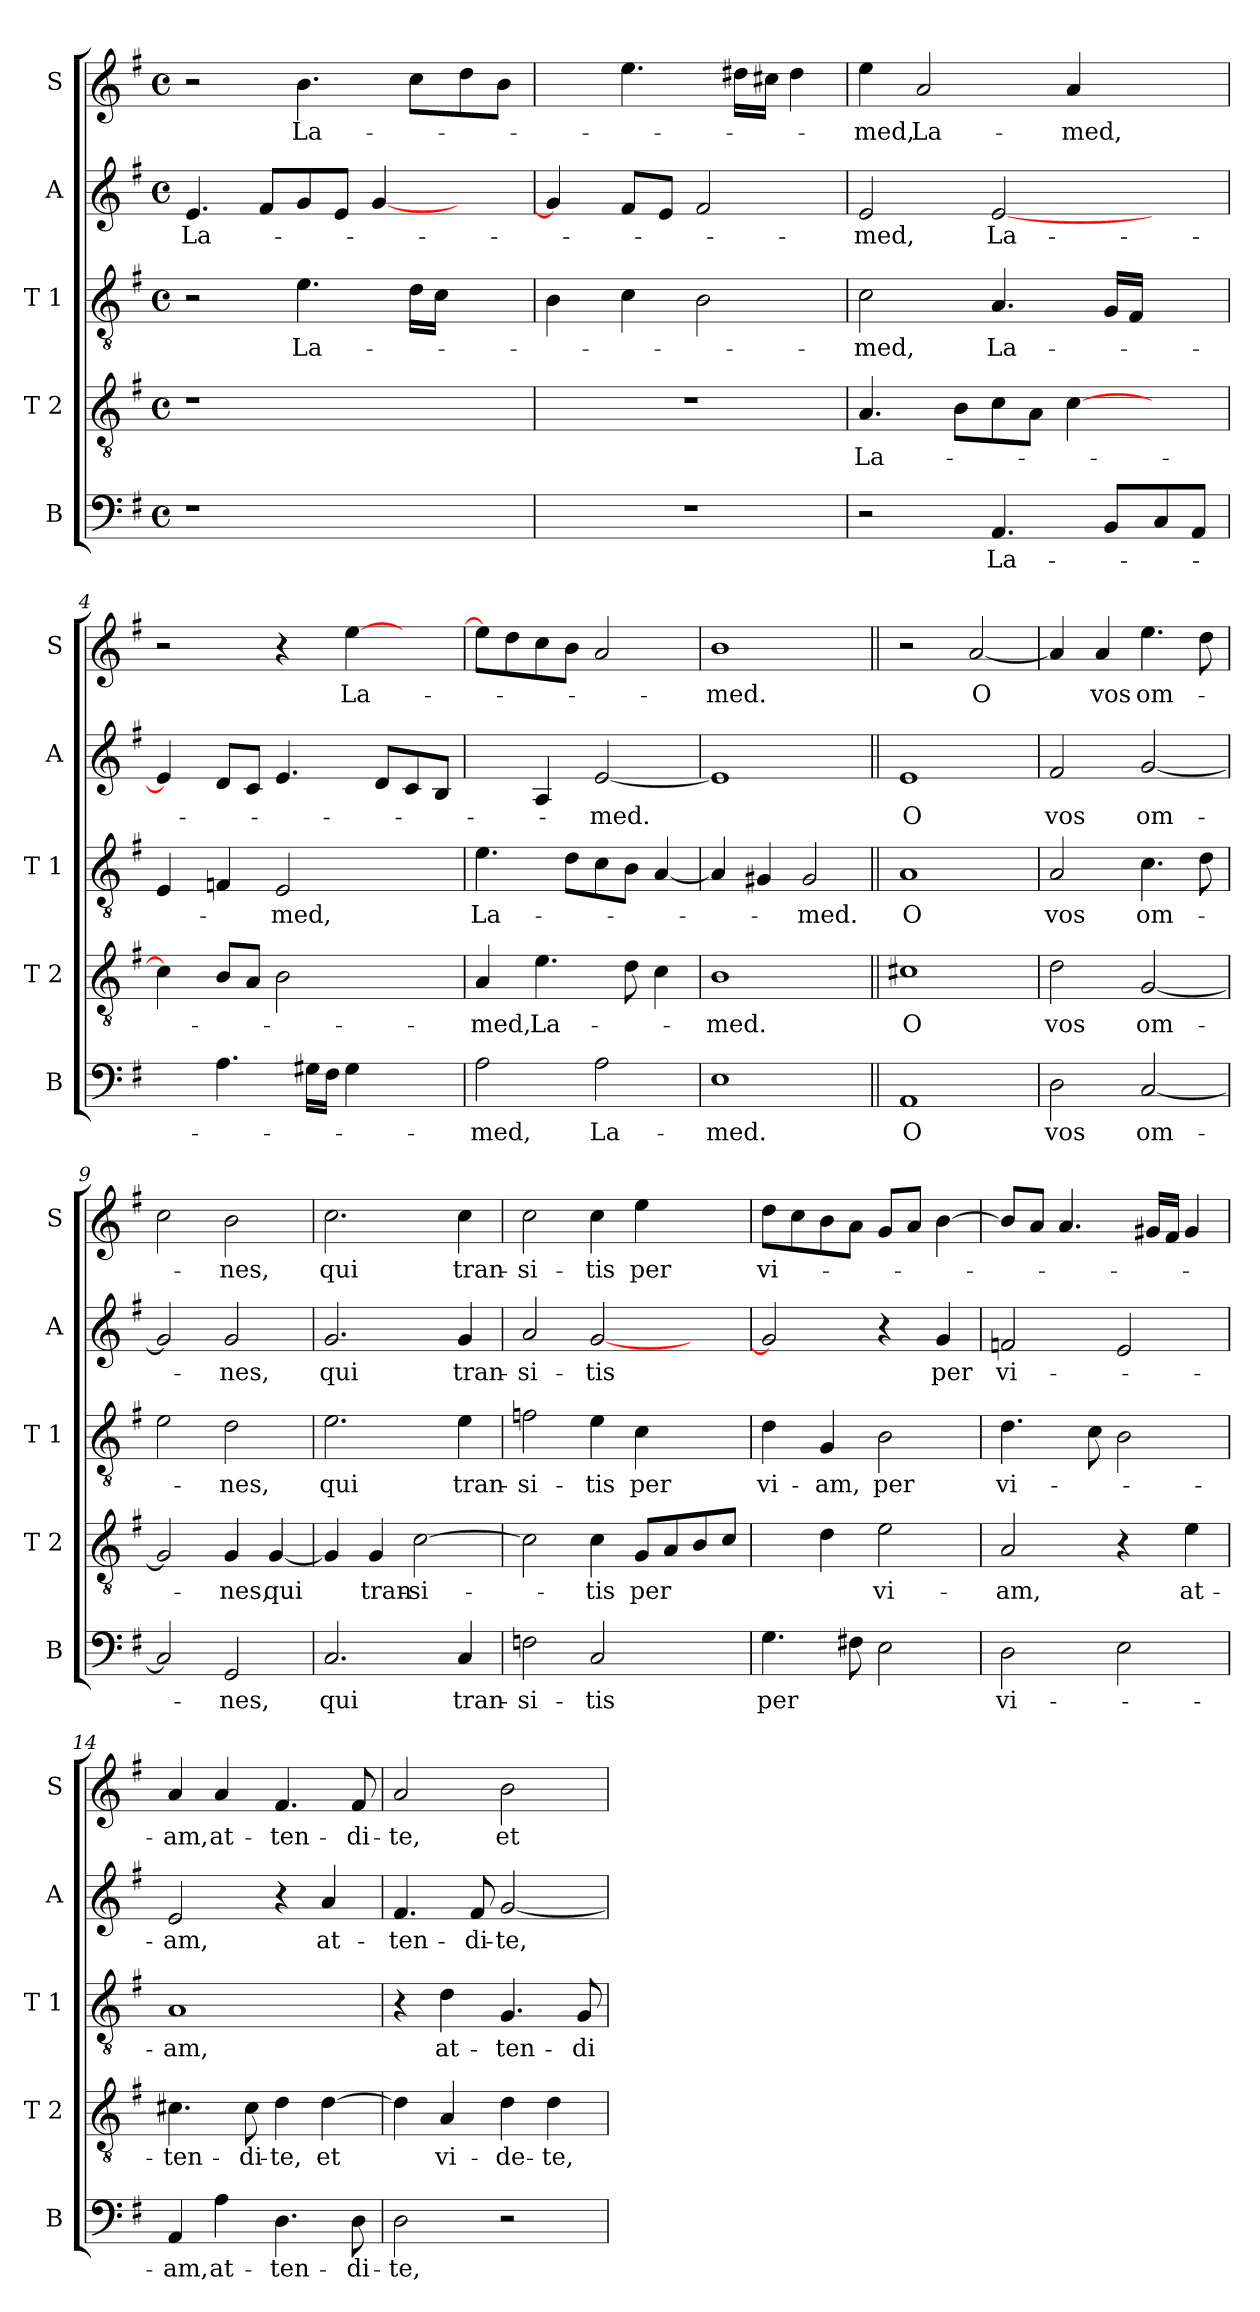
**kern	**text	**kern	**text	**kern	**text	**kern	**text	**kern	**text
*part5	*part5	*part4	*part4	*part3	*part3	*part2	*part2	*part1	*part1
*staff5	*staff5	*staff4	*staff4	*staff3	*staff3	*staff2	*staff2	*staff1	*staff1
*I"B	*	*I"T 2	*	*I"T 1	*	*I"A	*	*I"S	*
*I'B	*	*I'T 2	*	*I'T 1	*	*I'A	*	*I'S	*
*clefF4	*	*clefGv2	*	*clefGv2	*	*clefG2	*	*clefG2	*
*k[f#]	*	*k[f#]	*	*k[f#]	*	*k[f#]	*	*k[f#]	*
*e:	*	*e:	*	*e:	*	*e:	*	*e:	*
*M4/4	*	*M4/4	*	*M4/4	*	*M4/4	*	*M4/4	*
*met(c)	*	*met(c)	*	*met(c)	*	*met(c)	*	*met(c)	*
=1	=1	=1	=1	=1	=1	=1	=1	=1	=1
!	!	!	!	!	!	!	!LO:LY:b	!	!
1r	.	1r	.	2r	.	4.e/	La-	2r	.
.	.	.	.	.	.	8f#/L	.	.	.
!	!	!	!	!	!LO:LY:b	!	!	!	!LO:LY:b
.	.	.	.	4.e\	La-	8g/	.	4.b\	La-
.	.	.	.	.	.	8e/J	.	.	.
.	.	.	.	.	.	[4g/	.	.	.
.	.	.	.	16d\LL	.	.	.	8cc\L	.
.	.	.	.	16c\JJ	.	.	.	.	.
4ryy	.	4ryy	.	4ryy	.	4ryy	.	8dd\	.
.	.	.	.	.	.	.	.	8b\J	.
=2	=2	=2	=2	=2	=2	=2	=2	=2	=2
1r	.	1r	.	4B\	.	4g/]	.	8dd\Lyy	.
.	.	.	.	.	.	.	.	8b\Jyy	.
.	.	.	.	4c\	.	8f#/L	.	4.ee\	.
.	.	.	.	.	.	8e/J	.	.	.
.	.	.	.	2B\	.	2f#/	.	.	.
.	.	.	.	.	.	.	.	16dd#X\LL	.
.	.	.	.	.	.	.	.	16cc#X\JJ	.
.	.	.	.	.	.	.	.	4dd#\	.
=3	=3	=3	=3	=3	=3	=3	=3	=3	=3
!	!	!	!LO:LY:b	!	!LO:LY:b	!	!LO:LY:b	!	!LO:LY:b
2r	.	4.A/	La-	2c\	-med,	2e/	-med,	4ee\	-med,
!	!	!	!	!	!	!	!	!	!LO:LY:b
.	.	.	.	.	.	.	.	2a/	La-
.	.	8B\L	.	.	.	.	.	.	.
!	!LO:LY:b	!	!	!	!LO:LY:b	!	!LO:LY:b	!	!
4.AA/	La-	8c\	.	4.A/	La-	[2e/	La-	.	.
.	.	8A\J	.	.	.	.	.	.	.
!	!	!	!	!	!	!	!	!	!LO:LY:b
.	.	[4c\	.	.	.	.	.	4a/	-med,
8BB/L	.	.	.	16G/LL	.	.	.	.	.
.	.	.	.	16F#/JJ	.	.	.	.	.
8C/	.	4ryy	.	4ryy	.	4ryy	.	4ryy	.
8AA/J	.	.	.	.	.	.	.	.	.
=4	=4	=4	=4	=4	=4	=4	=4	=4	=4
8C/Lyy	.	4c\]	.	4E/	.	4e/]	.	2r	.
8AA/Jyy	.	.	.	.	.	.	.	.	.
4.A\	.	8B/L	.	4Fn/	.	8d/L	.	.	.
.	.	8A/J	.	.	.	8c/J	.	.	.
!	!	!	!	!	!LO:LY:b	!	!	!	!
.	.	2B\	.	2E/	-med,	4.e/	.	4r	.
16G#X\LL	.	.	.	.	.	.	.	.	.
16F#\JJ	.	.	.	.	.	.	.	.	.
!	!	!	!	!	!	!	!	!	!LO:LY:b
4G#\	.	.	.	.	.	.	.	[4ee\	La-
.	.	.	.	.	.	8d/L	.	.	.
4ryy	.	4ryy	.	4ryy	.	8c/	.	4ryy	.
.	.	.	.	.	.	8B/J	.	.	.
=5	=5	=5	=5	=5	=5	=5	=5	=5	=5
!	!LO:LY:b	!	!LO:LY:b	!	!LO:LY:b	!	!	!	!
2A\	-med,	4A/	-med,	4.e\	La-	8c/Lyy	.	8ee\L]	.
.	.	.	.	.	.	8B/Jyy	.	8dd\	.
!	!	!	!LO:LY:b	!	!	!	!	!	!
.	.	4.e\	La-	.	.	4A/	.	8cc\	.
.	.	.	.	8d\L	.	.	.	8b\J	.
!	!LO:LY:b	!	!	!	!	!	!LO:LY:b	!	!
2A\	La-	.	.	8c\	.	[2e/	-med.	2a/	.
.	.	8d\	.	8B\J	.	.	.	.	.
.	.	4c\	.	[4A/	.	.	.	.	.
=6	=6	=6	=6	=6	=6	=6	=6	=6	=6
!	!LO:LY:b	!	!LO:LY:b	!	!	!	!	!	!LO:LY:b
1E	-med.	1B	-med.	4A/]	.	1e]	.	1b	-med.
.	.	.	.	4G#X/	.	.	.	.	.
!	!	!	!	!	!LO:LY:b	!	!	!	!
.	.	.	.	2G#/	-med.	.	.	.	.
!!LO:LB:g=z
=7||	=7||	=7||	=7||	=7||	=7||	=7||	=7||	=7||	=7||
!	!LO:LY:b	!	!LO:LY:b	!	!LO:LY:b	!	!LO:LY:b	!	!
1AA	O	1c#X	O	1A	O	1e	O	2r	.
!	!	!	!	!	!	!	!	!	!LO:LY:b
.	.	.	.	.	.	.	.	[2a/	O
=8	=8	=8	=8	=8	=8	=8	=8	=8	=8
!	!LO:LY:b	!	!LO:LY:b	!	!LO:LY:b	!	!LO:LY:b	!	!
2D\	vos	2d\	vos	2A/	vos	2f#/	vos	4a/]	.
!	!	!	!	!	!	!	!	!	!LO:LY:b
.	.	.	.	.	.	.	.	4a/	vos
!	!LO:LY:b	!	!LO:LY:b	!	!LO:LY:b	!	!LO:LY:b	!	!LO:LY:b
[2C/	om-	[2G/	om-	4.c\	om-	[2g/	om-	4.ee\	om-
.	.	.	.	8d\	.	.	.	8dd\	.
=9	=9	=9	=9	=9	=9	=9	=9	=9	=9
2C/]	.	2G/]	.	2e\	.	2g/]	.	2cc\	.
!	!LO:LY:b	!	!LO:LY:b	!	!LO:LY:b	!	!LO:LY:b	!	!LO:LY:b
2GG/	-nes,	4G/	-nes,	2d\	-nes,	2g/	-nes,	2b\	-nes,
!	!	!	!LO:LY:b	!	!	!	!	!	!
.	.	[4G/	qui	.	.	.	.	.	.
=10	=10	=10	=10	=10	=10	=10	=10	=10	=10
!	!LO:LY:b	!	!	!	!LO:LY:b	!	!LO:LY:b	!	!LO:LY:b
2.C/	qui	4G/]	.	2.e\	qui	2.g/	qui	2.cc\	qui
!	!	!	!LO:LY:b	!	!	!	!	!	!
.	.	4G/	tran-	.	.	.	.	.	.
!	!	!	!LO:LY:b	!	!	!	!	!	!
.	.	[2c\	-si-	.	.	.	.	.	.
!	!LO:LY:b	!	!	!	!LO:LY:b	!	!LO:LY:b	!	!LO:LY:b
4C/	tran-	.	.	4e\	tran-	4g/	tran-	4cc\	tran-
=11	=11	=11	=11	=11	=11	=11	=11	=11	=11
!	!LO:LY:b	!	!	!	!LO:LY:b	!	!LO:LY:b	!	!LO:LY:b
2Fn\	-si-	2c\]	.	2fn\	-si-	2a/	-si-	2cc\	-si-
!	!LO:LY:b	!	!LO:LY:b	!	!LO:LY:b	!	!LO:LY:b	!	!LO:LY:b
2C/	-tis	4c\	-tis	4e\	-tis	[2g/	-tis	4cc\	-tis
!	!	!	!LO:LY:b	!	!LO:LY:b	!	!	!	!LO:LY:b
.	.	8G/L	per	4c\	per	.	.	4ee\	per
.	.	8A/	.	.	.	.	.	.	.
4ryy	.	8B/	.	4ryy	.	4ryy	.	4ryy	.
.	.	8c/J	.	.	.	.	.	.	.
=12	=12	=12	=12	=12	=12	=12	=12	=12	=12
!	!LO:LY:b	!	!	!	!LO:LY:b	!	!	!	!LO:LY:b
4.G\	per	8B\Lyy	.	4d\	vi-	2g/]	.	8dd\L	vi-
.	.	8c\Jyy	.	.	.	.	.	8cc\	.
!	!	!	!	!	!LO:LY:b	!	!	!	!
.	.	4d\	.	4G/	-am,	.	.	8b\	.
8F#X\	.	.	.	.	.	.	.	8a\J	.
!	!	!	!LO:LY:b	!	!LO:LY:b	!	!	!	!
2E\	.	2e\	vi-	2B\	per	4r	.	8g/L	.
.	.	.	.	.	.	.	.	8a/J	.
!	!	!	!	!	!	!	!LO:LY:b	!	!
.	.	.	.	.	.	4g/	per	[4b\	.
!!LO:LB:g=z
=13	=13	=13	=13	=13	=13	=13	=13	=13	=13
!	!LO:LY:b	!	!LO:LY:b	!	!LO:LY:b	!	!LO:LY:b	!	!
2D\	vi-	2A/	-am,	4.d\	vi-	2fn/	vi-	8b/L]	.
.	.	.	.	.	.	.	.	8a/J	.
.	.	.	.	.	.	.	.	4.a/	.
.	.	.	.	8c\	.	.	.	.	.
2E\	.	4r	.	2B\	.	2e/	.	.	.
.	.	.	.	.	.	.	.	16g#X/LL	.
.	.	.	.	.	.	.	.	16f#/JJ	.
!	!	!	!LO:LY:b	!	!	!	!	!	!
.	.	4e\	at-	.	.	.	.	4g#/	.
=14	=14	=14	=14	=14	=14	=14	=14	=14	=14
!	!LO:LY:b	!	!LO:LY:b	!	!LO:LY:b	!	!LO:LY:b	!	!LO:LY:b
4AA/	-am,	4.c#X\	-ten-	1A	-am,	2e/	-am,	4a/	-am,
!	!LO:LY:b	!	!	!	!	!	!	!	!LO:LY:b
4A\	at-	.	.	.	.	.	.	4a/	at-
!	!	!	!LO:LY:b	!	!	!	!	!	!
.	.	8c#\	-di-	.	.	.	.	.	.
!	!LO:LY:b	!	!LO:LY:b	!	!	!	!	!	!LO:LY:b
4.D\	-ten-	4d\	-te,	.	.	4r	.	4.f#/	-ten-
!	!	!	!LO:LY:b	!	!	!	!LO:LY:b	!	!
.	.	[4d\	et	.	.	4a/	at-	.	.
!	!LO:LY:b	!	!	!	!	!	!	!	!LO:LY:b
8D\	-di-	.	.	.	.	.	.	8f#/	-di-
=15	=15	=15	=15	=15	=15	=15	=15	=15	=15
!	!LO:LY:b	!	!	!	!	!	!LO:LY:b	!	!LO:LY:b
2D\	-te,	4d\]	.	4r	.	4.f#/	-ten-	2a/	-te,
!	!	!	!LO:LY:b	!	!LO:LY:b	!	!	!	!
.	.	4A/	vi-	4d\	at-	.	.	.	.
!	!	!	!	!	!	!	!LO:LY:b	!	!
.	.	.	.	.	.	8f#/	-di-	.	.
!	!	!	!LO:LY:b	!	!LO:LY:b	!	!LO:LY:b	!	!LO:LY:b
2r	.	4d\	-de-	4.G/	-ten-	[2g/	-te,	2b\	et
!	!	!	!LO:LY:b	!	!	!	!	!	!
.	.	4d\	-te,	.	.	.	.	.	.
!	!	!	!	!	!LO:LY:b	!	!	!	!
.	.	.	.	8G/	-di-	.	.	.	.
=	=	=	=	=	=	=	=	=	=
*-	*-	*-	*-	*-	*-	*-	*-	*-	*-
